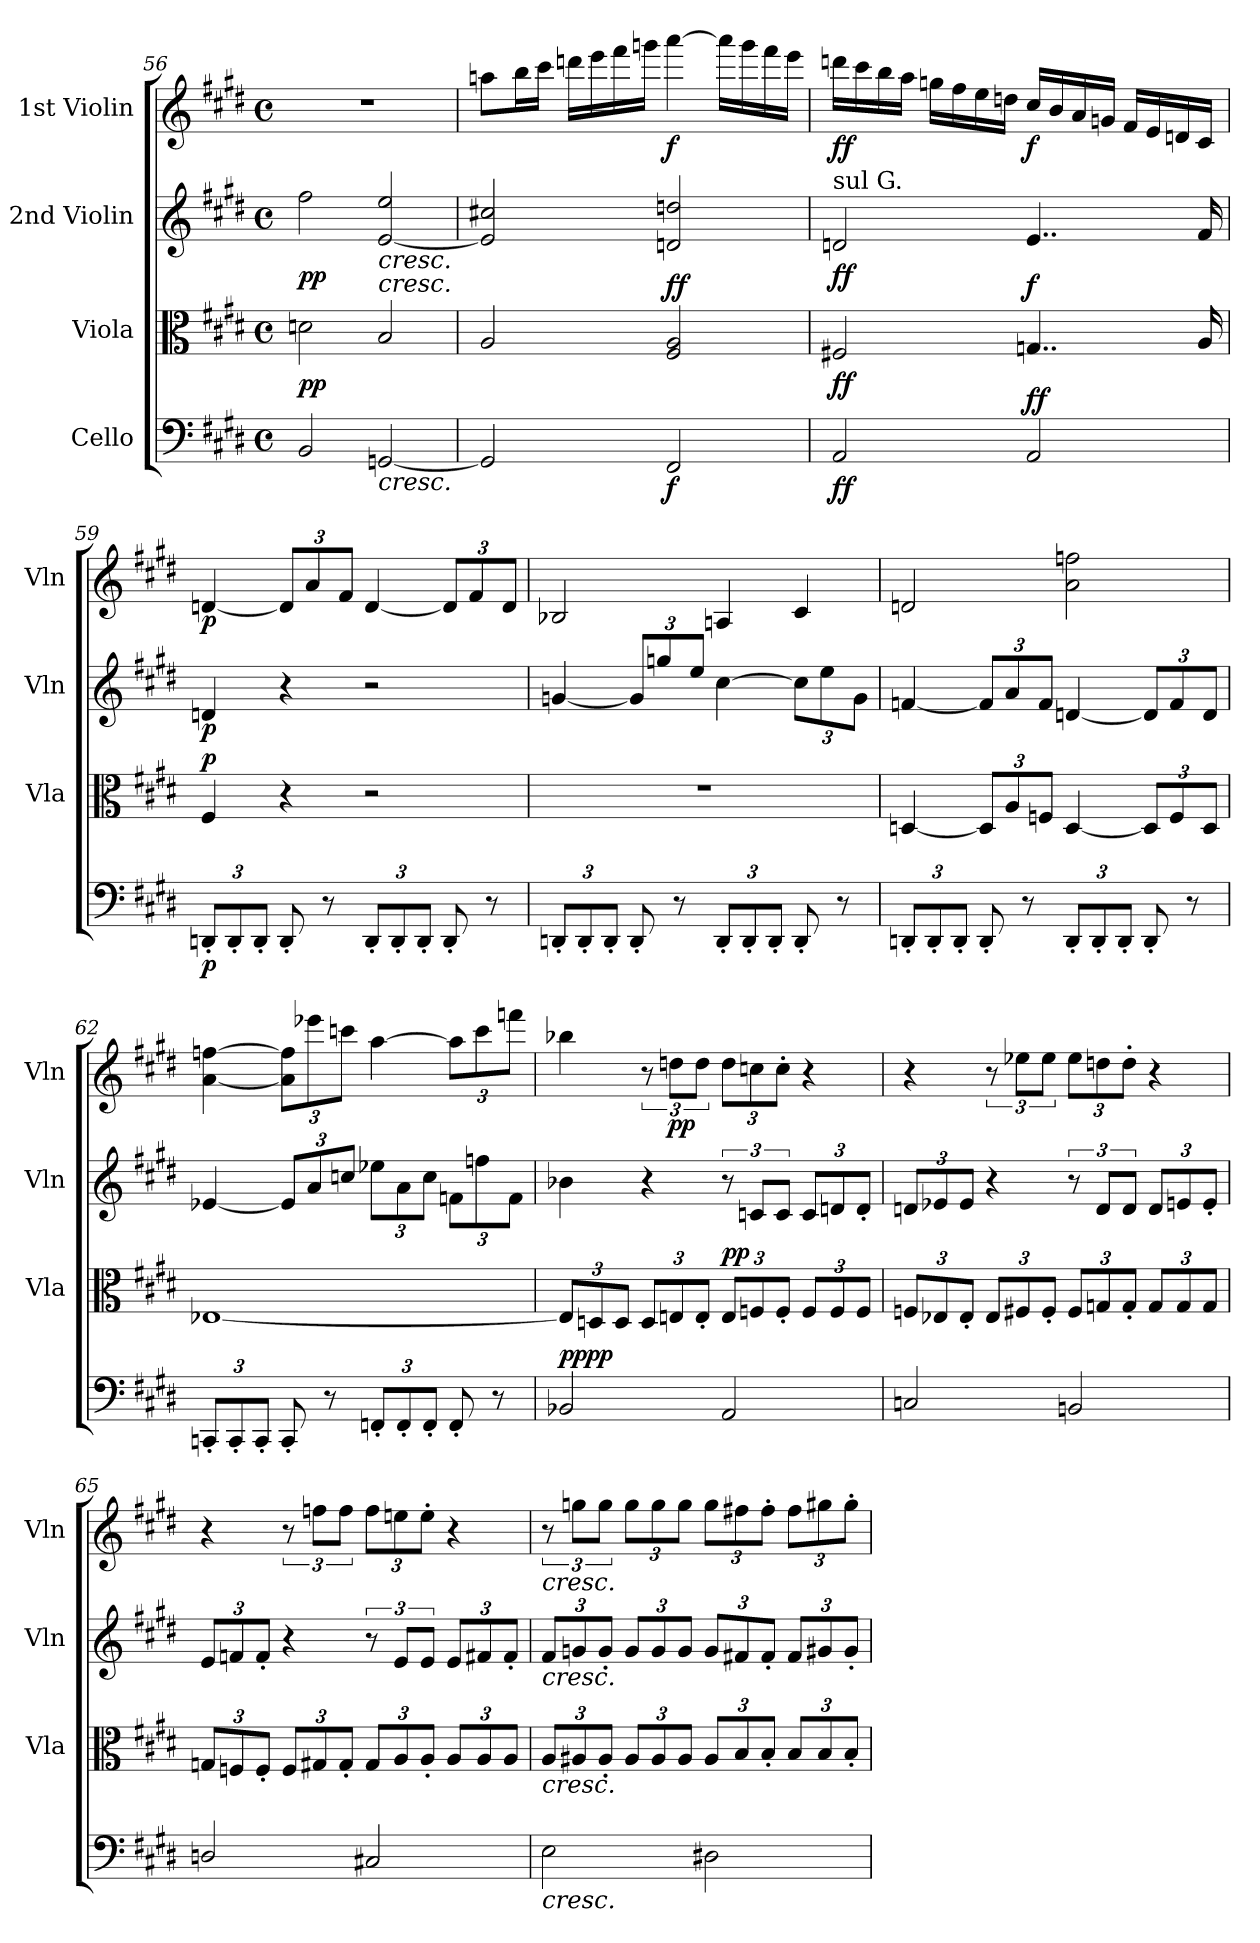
**kern	**dynam	**kern	**dynam	**kern	**dynam	**kern	**dynam
*part4	*part4	*part3	*part3	*part2	*part2	*part1	*part1
*staff4	*staff4	*staff3	*staff3	*staff2	*staff2	*staff1	*staff1
*I"Cello	*	*I"Viola	*	*I"2nd Violin	*	*I"1st Violin	*
*	*	*I'Vla	*	*I'Vln	*	*I'Vln	*
*clefF4	*	*clefC3	*	*clefG2	*	*clefG2	*
*k[f#c#g#d#]	*	*k[f#c#g#d#]	*	*k[f#c#g#d#]	*	*k[f#c#g#d#]	*
*M4/4	*	*M4/4	*	*M4/4	*	*M4/4	*
*met(c)	*	*met(c)	*	*met(c)	*	*met(c)	*
=56	=56	=56	=56	=56	=56	=56	=56
!	!	!	!LO:DY:b	!	!LO:DY:b	!	!
2BB/	.	2dn\	pp	2ff#\	pp	1r	.
!	!	!	!	!LO:TX:b:i:t=cresc.	!	!	!
!	!	!LO:TX:a:i:t=cresc.	!	!	!	!	!
!LO:TX:b:i:t=cresc.	!	!	!	!	!	!	!
[2GGn/	.	2B/	.	[2e/ 2ee/	.	.	.
=57	=57	=57	=57	=57	=57	=57	=57
2GG/]	.	2A/	.	2e/] 2cc#X/	.	8aan\L	.
.	.	.	.	.	.	16bb\L	.
.	.	.	.	.	.	16ccc#\JJ	.
.	.	.	.	.	.	16dddn\LL	.
.	.	.	.	.	.	16eee\	.
.	.	.	.	.	.	16fff#\	.
.	.	.	.	.	.	16gggn\JJ	.
!	!LO:DY:b	!	!LO:DY:b	!	!	!	!
!	!	!	!LO:DY:n=1:a	!	!	!	!LO:DY:b
2FF#/	f	2F#/ 2A/	f f	2dn/ 2ddn/	.	[4aaa\	f
.	.	.	.	.	.	16aaa\LL]	.
.	.	.	.	.	.	16ggg\	.
.	.	.	.	.	.	16fff#\	.
.	.	.	.	.	.	16eee\JJ	.
!!LO:LB:g=z
=58	=58	=58	=58	=58	=58	=58	=58
!	!	!	!	!LO:TX:a:t=sul G.	!	!	!
!	!LO:DY:b	!	!LO:DY:b	!	!LO:DY:b	!	!LO:DY:b
2AA/	ff	2F#X/	ff	2dn/	ff	16dddn\LL	ff
.	.	.	.	.	.	16ccc#\	.
.	.	.	.	.	.	16bb\	.
.	.	.	.	.	.	16aa\JJ	.
.	.	.	.	.	.	16ggn\LL	.
.	.	.	.	.	.	16ff#\	.
.	.	.	.	.	.	16ee\	.
.	.	.	.	.	.	16ddn\JJ	.
!	!LO:DY:b	!	!	!	!	!	!
!	!LO:DY:n=1:a	!	!LO:DY:a	!	!	!	!LO:DY:b
2AA/	f f	4..Gn/	f	4..e/	.	16cc#/LL	f
.	.	.	.	.	.	16b/	.
.	.	.	.	.	.	16a/	.
.	.	.	.	.	.	16gn/JJ	.
.	.	.	.	.	.	16f#/LL	.
.	.	.	.	.	.	16e/	.
.	.	.	.	.	.	16dn/	.
.	.	16A/	.	16f#/	.	16c#/JJ	.
!!LO:LB:g=z
=59	=59	=59	=59	=59	=59	=59	=59
*Xbrackettup	*	*	*	*	*	*	*
!	!LO:DY:b	!	!LO:DY:a	!	!LO:DY:b	!	!LO:DY:b
12DDn'/L	p	4F#/	p	4dn/	p	[4dn/	p
12DD'/	.	.	.	.	.	.	.
12DD'/J	.	.	.	.	.	.	.
*	*	*	*	*	*	*Xbrackettup	*
8DD'/	.	4r	.	4r	.	12d/L]	.
.	.	.	.	.	.	12a/	.
8r	.	.	.	.	.	.	.
.	.	.	.	.	.	12f#/J	.
12DD'/L	.	2r	.	2r	.	[4d/	.
12DD'/	.	.	.	.	.	.	.
12DD'/J	.	.	.	.	.	.	.
8DD'/	.	.	.	.	.	12d/L]	.
.	.	.	.	.	.	12f#/	.
8r	.	.	.	.	.	.	.
.	.	.	.	.	.	12d/J	.
=60	=60	=60	=60	=60	=60	=60	=60
12DDn'/L	.	1r	.	[4gn/	.	2B-X/	.
12DD'/	.	.	.	.	.	.	.
12DD'/J	.	.	.	.	.	.	.
*	*	*	*	*Xbrackettup	*	*	*
8DD'/	.	.	.	12g/L]	.	.	.
.	.	.	.	12ggn/	.	.	.
8r	.	.	.	.	.	.	.
.	.	.	.	12ee/J	.	.	.
12DD'/L	.	.	.	[4cc#\	.	4An/	.
12DD'/	.	.	.	.	.	.	.
12DD'/J	.	.	.	.	.	.	.
8DD'/	.	.	.	12cc#\L]	.	4c#/	.
.	.	.	.	12ee\	.	.	.
8r	.	.	.	.	.	.	.
.	.	.	.	12g\J	.	.	.
!!LO:PB:g=z
=61	=61	=61	=61	=61	=61	=61	=61
12DDn'/L	.	[4Dn/	.	[4fn/	.	2dn/	.
12DD'/	.	.	.	.	.	.	.
12DD'/J	.	.	.	.	.	.	.
*	*	*Xbrackettup	*	*	*	*	*
8DD'/	.	12D/L]	.	12f/L]	.	.	.
.	.	12A/	.	12a/	.	.	.
8r	.	.	.	.	.	.	.
.	.	12Fn/J	.	12f/J	.	.	.
12DD'/L	.	[4D/	.	[4dn/	.	2a\ 2ffn\	.
12DD'/	.	.	.	.	.	.	.
12DD'/J	.	.	.	.	.	.	.
8DD'/	.	12D/L]	.	12d/L]	.	.	.
.	.	12F/	.	12f/	.	.	.
8r	.	.	.	.	.	.	.
.	.	12D/J	.	12d/J	.	.	.
=62	=62	=62	=62	=62	=62	=62	=62
12CCn'/L	.	[1E-X	.	[4e-X/	.	[4a\ [4ffn\	.
12CC'/	.	.	.	.	.	.	.
12CC'/J	.	.	.	.	.	.	.
8CC'/	.	.	.	12e-/L]	.	12a\] 12ff\]L	.
.	.	.	.	12a/	.	12eee-X\	.
8r	.	.	.	.	.	.	.
.	.	.	.	12ccn/J	.	12cccn\J	.
12FFn'/L	.	.	.	12ee-X\L	.	[4aa\	.
12FF'/	.	.	.	12a\	.	.	.
12FF'/J	.	.	.	12cc\J	.	.	.
8FF'/	.	.	.	12fn\L	.	12aa\L]	.
.	.	.	.	12ffn\	.	12ccc\	.
8r	.	.	.	.	.	.	.
.	.	.	.	12f\J	.	12fffn\J	.
!!LO:LB:g=z
=63	=63	=63	=63	=63	=63	=63	=63
!	!LO:DY:b	!	!	!	!	!	!
!	!LO:DY:n=1:a	!	!	!	!	!	!
2BB-X/	pp pp	12E-/L]	.	4b-X\	.	4bb-X\	.
.	.	12Dn/	.	.	.	.	.
.	.	12D/J	.	.	.	.	.
*	*	*	*	*	*	*brackettup	*
.	.	12D/L	.	4r	.	12r	.
!	!	!	!	!	!	!	!LO:DY:b
.	.	12En/	.	.	.	12ddn\L	pp
.	.	12E'/J	.	.	.	12dd\J	.
*	*	*	*	*brackettup	*	*Xbrackettup	*
!	!	!	!LO:DY:a	!	!	!	!
2AA/	.	12E/L	pp	12r	.	12dd\L	.
.	.	12Fn/	.	12cn/L	.	12ccn\	.
.	.	12F'/J	.	12c/J	.	12cc'\J	.
*	*	*	*	*Xbrackettup	*	*	*
.	.	12F/L	.	12c/L	.	4r	.
.	.	12F/	.	12dn/	.	.	.
.	.	12F/J	.	12d'/J	.	.	.
!!LO:PB:g=z
=64	=64	=64	=64	=64	=64	=64	=64
2Cn/	.	12Fn/L	.	12dn/L	.	4r	.
.	.	12E-X/	.	12e-X/	.	.	.
.	.	12E-'/J	.	12e-/J	.	.	.
*	*	*	*	*	*	*brackettup	*
.	.	12E-/L	.	4r	.	12r	.
.	.	12F#X/	.	.	.	12ee-X\L	.
.	.	12F#'/J	.	.	.	12ee-\J	.
*	*	*	*	*brackettup	*	*Xbrackettup	*
2BBn/	.	12F#/L	.	12r	.	12ee-\L	.
.	.	12Gn/	.	12d/L	.	12ddn\	.
.	.	12G'/J	.	12d/J	.	12dd'\J	.
*	*	*	*	*Xbrackettup	*	*	*
.	.	12G/L	.	12d/L	.	4r	.
.	.	12G/	.	12en/	.	.	.
.	.	12G/J	.	12e'/J	.	.	.
=65	=65	=65	=65	=65	=65	=65	=65
2Dn/	.	12Gn/L	.	12e/L	.	4r	.
.	.	12Fn/	.	12fn/	.	.	.
.	.	12F'/J	.	12f'/J	.	.	.
*	*	*	*	*	*	*brackettup	*
.	.	12F/L	.	4r	.	12r	.
.	.	12G#X/	.	.	.	12ffn\L	.
.	.	12G#'/J	.	.	.	12ff\J	.
*	*	*	*	*brackettup	*	*Xbrackettup	*
2C#X/	.	12G#/L	.	12r	.	12ff\L	.
.	.	12A/	.	12e/L	.	12een\	.
.	.	12A'/J	.	12e/J	.	12ee'\J	.
*	*	*	*	*Xbrackettup	*	*	*
.	.	12A/L	.	12e/L	.	4r	.
.	.	12A/	.	12f#X/	.	.	.
.	.	12A/J	.	12f#'/J	.	.	.
!!LO:LB:g=z
=66	=66	=66	=66	=66	=66	=66	=66
*	*	*	*	*	*	*brackettup	*
!	!	!	!	!	!	!LO:TX:b:i:t=cresc.	!
!	!	!	!	!LO:TX:b:i:t=cresc.	!	!	!
!	!	!LO:TX:b:i:t=cresc.	!	!	!	!	!
!LO:TX:b:i:t=cresc.	!	!	!	!	!	!	!
2E\	.	12A/L	.	12f#/L	.	12r	.
.	.	12A#X/	.	12gn/	.	12ggn\L	.
.	.	12A#'/J	.	12g'/J	.	12gg\J	.
*	*	*	*	*	*	*Xbrackettup	*
.	.	12A#/L	.	12g/L	.	12gg\L	.
.	.	12A#/	.	12g/	.	12gg\	.
.	.	12A#/J	.	12g/J	.	12gg\J	.
2D#X\	.	12A#/L	.	12g/L	.	12gg\L	.
.	.	12B/	.	12f#X/	.	12ff#X\	.
.	.	12B'/J	.	12f#'/J	.	12ff#'\J	.
.	.	12B/L	.	12f#/L	.	12ff#\L	.
.	.	12B/	.	12g#X/	.	12gg#X\	.
.	.	12B'/J	.	12g#'/J	.	12gg#'\J	.
=	=	=	=	=	=	=	=
*-	*-	*-	*-	*-	*-	*-	*-
